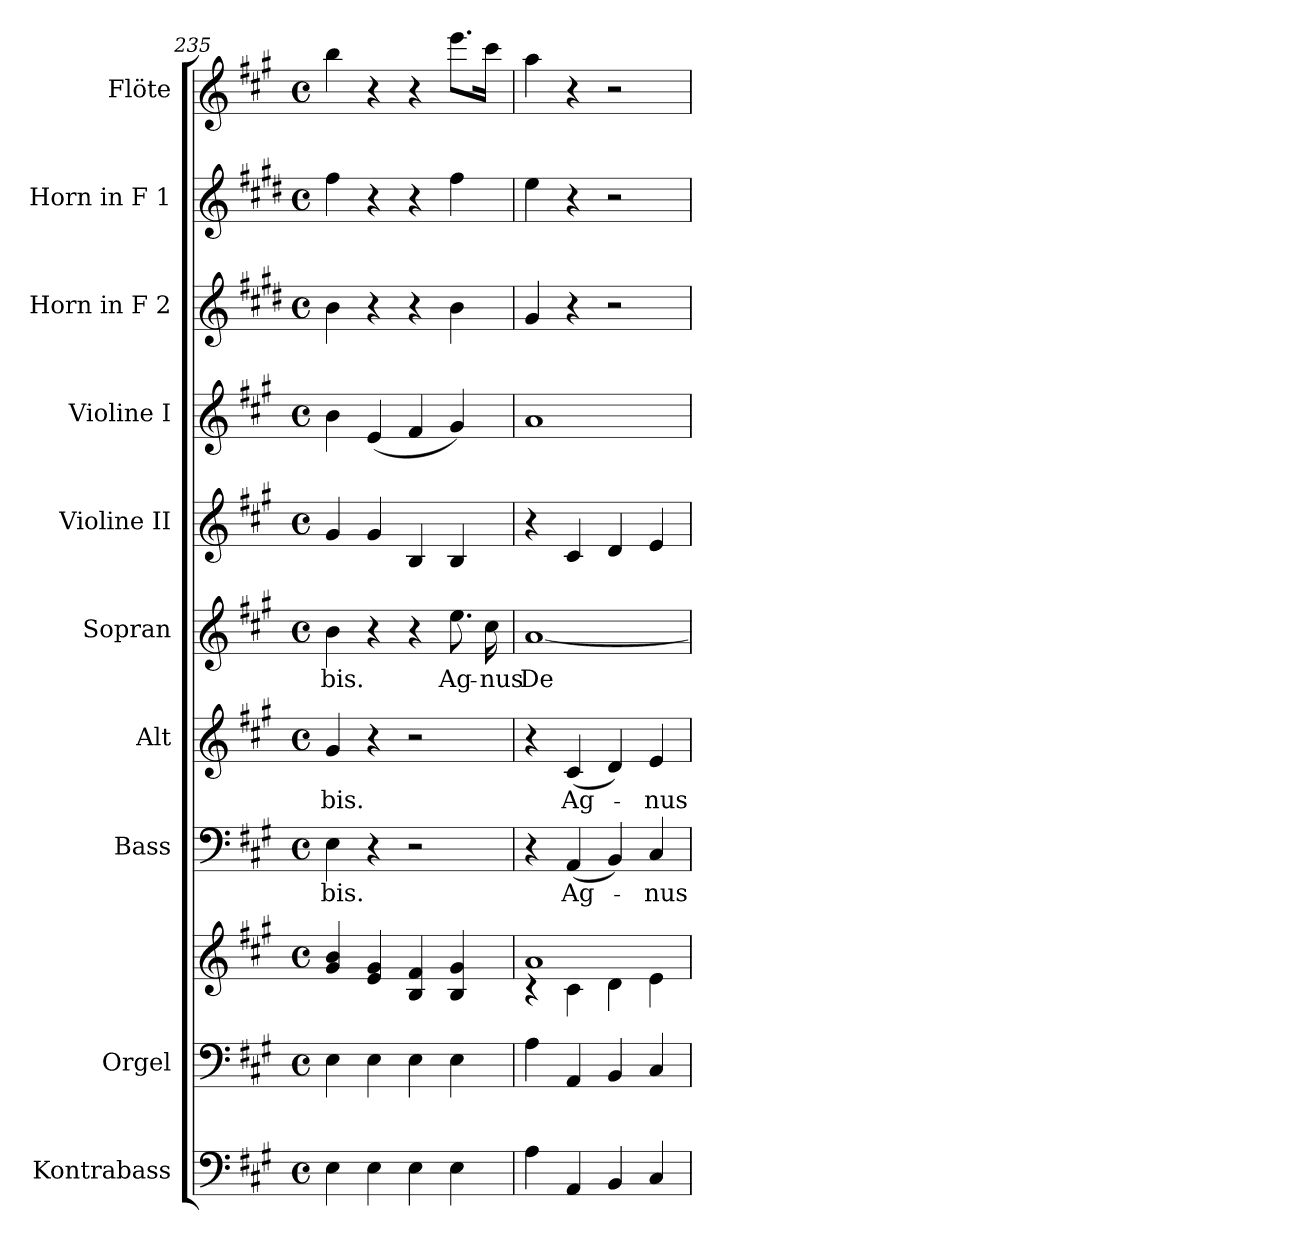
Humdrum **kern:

**kern	**kern	**kern	**kern	**text	**kern	**text	**kern	**text	**kern	**kern	**kern	**kern	**kern
*part10	*part9	*part9	*part8	*part8	*part7	*part7	*part6	*part6	*part5	*part4	*part3	*part2	*part1
*staff11	*staff10	*staff9	*staff8	*staff8	*staff7	*staff7	*staff6	*staff6	*staff5	*staff4	*staff3	*staff2	*staff1
*I"Kontrabass	*I"Orgel	*	*I"Bass	*	*I"Alt	*	*I"Sopran	*	*I"Violine II	*I"Violine I	*I"Horn in F 2	*I"Horn in F 1	*I"Flöte
*I'Kb.	*I'Org.	*	*I'B.	*	*I'A.	*	*I'S.	*	*I'Vl. II	*I'Vl. I	*	*	*I'Fl.
*clefF4	*clefF4	*clefG2	*clefF4	*	*clefG2	*	*clefG2	*	*clefG2	*clefG2	*clefG2	*clefG2	*clefG2
*ITrd7c12	*	*	*	*	*	*	*	*	*	*	*ITrd4c7	*ITrd4c7	*
*k[f#c#g#]	*k[f#c#g#]	*k[f#c#g#]	*k[f#c#g#]	*	*k[f#c#g#]	*	*k[f#c#g#]	*	*k[f#c#g#]	*k[f#c#g#]	*k[f#c#g#]	*k[f#c#g#]	*k[f#c#g#]
*A:	*A:	*A:	*A:	*	*A:	*	*A:	*	*A:	*A:	*A:	*A:	*A:
*M4/4	*M4/4	*M4/4	*M4/4	*	*M4/4	*	*M4/4	*	*M4/4	*M4/4	*M4/4	*M4/4	*M4/4
*met(c)	*met(c)	*met(c)	*met(c)	*	*met(c)	*	*met(c)	*	*met(c)	*met(c)	*met(c)	*met(c)	*met(c)
=235	=235	=235	=235	=235	=235	=235	=235	=235	=235	=235	=235	=235	=235
!	!	!	!	!LO:LY:b	!	!LO:LY:b	!	!LO:LY:b	!	!	!	!	!
4EE\	4E\	4g#/ 4b/	4E\	-bis.	4g#/	-bis.	4b\	-bis.	4g#/	4b\	4e\	4b\	4bb\
4EE\	4E\	4e/ 4g#/	4r	.	4r	.	4r	.	4g#/	(<4e/	4r	4r	4r
4EE\	4E\	4B/ 4f#/	2r	.	2r	.	4r	.	4B/	4f#/	4r	4r	4r
!	!	!	!	!	!	!	!	!LO:LY:b	!	!	!	!	!
4EE\	4E\	4B/ 4g#/	.	.	.	.	8.ee\	Ag-	4B/	4g#/)	4e\	4b\	8.eee\L
!	!	!	!	!	!	!	!	!LO:LY:b	!	!	!	!	!
.	.	.	.	.	.	.	16cc#\	-nus	.	.	.	.	16ccc#\Jk
=236	=236	=236	=236	=236	=236	=236	=236	=236	=236	=236	=236	=236	=236
*	*	*^	*	*	*	*	*	*	*	*	*	*	*
!	!	!	!	!	!	!	!	!	!LO:LY:b	!	!	!	!	!
4AA\	4A\	1a	4rc	4r	.	4r	.	[1a	De-	4r	1a	4c#/	4a\	4aa\
!	!	!	!	!	!LO:LY:b	!	!LO:LY:b	!	!	!	!	!	!	!
4AAA/	4AA/	.	4c#\	(<4AA/	Ag-	(<4c#/	Ag-	.	.	4c#/	.	4r	4r	4r
4BBB/	4BB/	.	4d\	4BB/)	.	4d/)	.	.	.	4d/	.	2r	2r	2r
!	!	!	!	!	!LO:LY:b	!	!LO:LY:b	!	!	!	!	!	!	!
4CC#/	4C#/	.	4e\	4C#/	-nus	4e/	-nus	.	.	4e/	.	.	.	.
*	*	*v	*v	*	*	*	*	*	*	*	*	*	*	*
=	=	=	=	=	=	=	=	=	=	=	=	=	=
*-	*-	*-	*-	*-	*-	*-	*-	*-	*-	*-	*-	*-	*-
